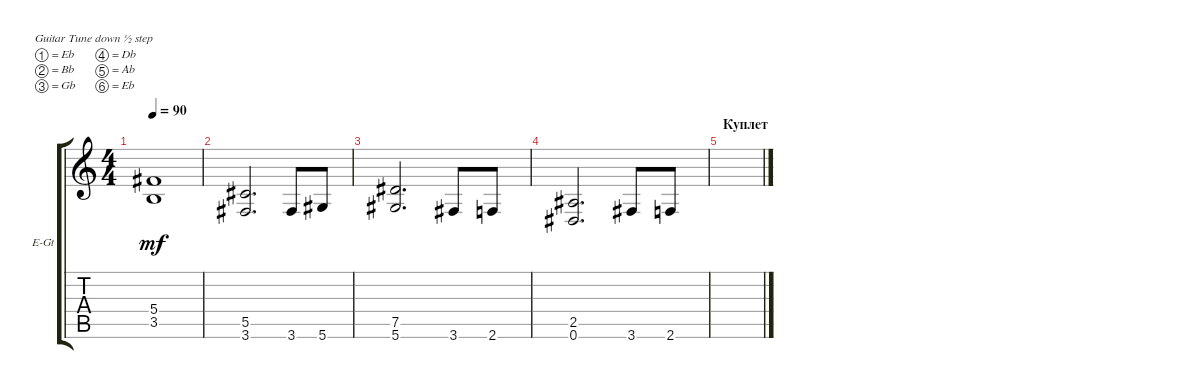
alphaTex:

\bracketExtendMode groupsimilarinstruments
\firstSystemTrackNameOrientation horizontal
\otherSystemsTrackNameOrientation horizontal
\track ("Electric Guitar 2" "E-Gt") {instrument distortionguitar}
\staff {score tabs}
\tuning (Eb4 Bb3 Gb3 Db3 Ab2 Eb2)
\ts (4 4)
\tempo 90
\clef g2
\ks c
(3.5 5.4).1{dy mf} |
(3.6 5.5).2{d} 3.6.8 5.6.8 |
(5.6 7.5).2{d} 3.6.8 2.6.8 |
(0.6 2.5).2{d} 3.6.8 2.6.8 |
\section ("" "Куплет")
